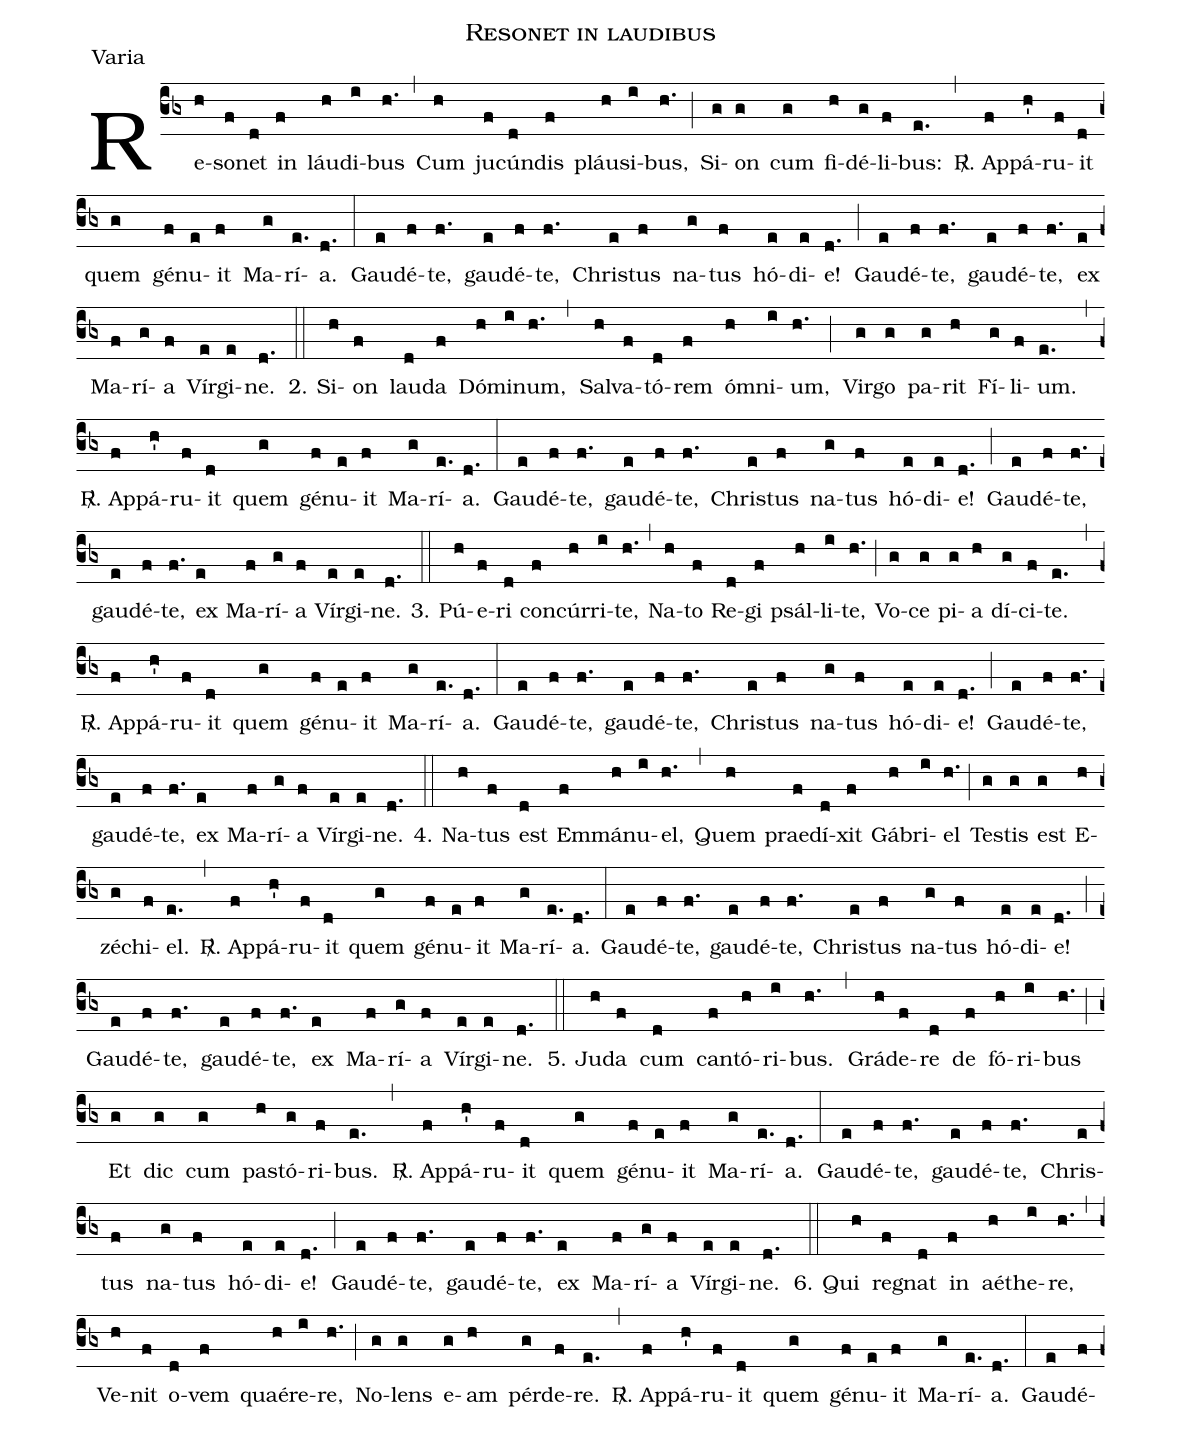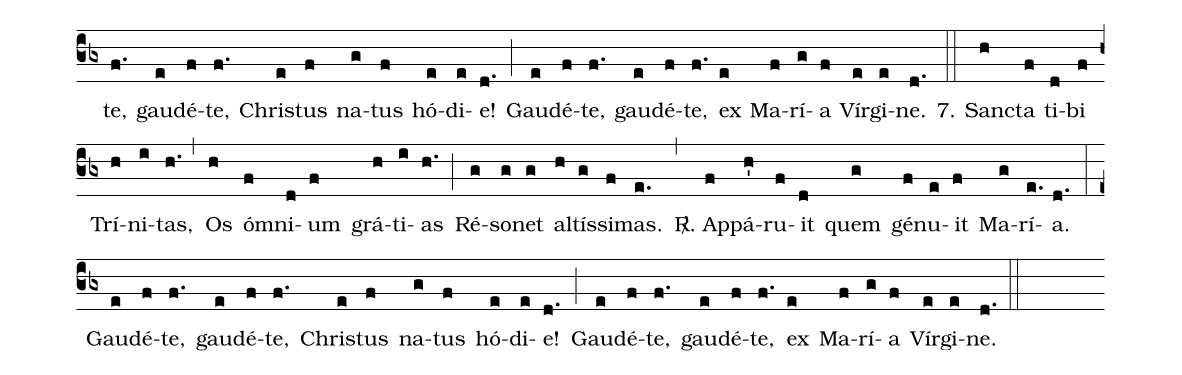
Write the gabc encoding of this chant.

name:Resonet in laudibus;
office-part:Varia;
%%
(cb3) Re(h)so(f)net(d) in(f) láu(h)di(i)bus(h.) (,)
Cum(h) ju(f)cún(d)dis(f) pláu(h)si(i)bus,(h.) (;)
Si(g)on(g) cum(g) fi(h)dé(g)li(f)bus:(e.) (,)

<sp>R/</sp>. Ap(f)pá(h')ru(f)it(d) quem(g) gé(f)nu(e)it(f) Ma(g)rí(e.)a.(d.) (:)
Gau(e)dé(f)te,(f.) gau(e)dé(f)te,(f.)
Chris(e)tus(f) na(g)tus(f) hó(e)di(e)e!(d.) (;)
Gau(e)dé(f)te,(f.) gau(e)dé(f)te,(f.)
ex(e) Ma(f)rí(g)a(f) Vír(e)gi(e)ne.(d.) (::)

2. Si(h)on(f) lau(d)da(f) Dó(h)mi(i)num,(h.) (,)
Sal(h)va(f)tó(d)rem(f) óm(h)ni(i)um,(h.) (;)
Vir(g)go(g) pa(g)rit(h) Fí(g)li(f)um.(e.) (,)

<sp>R/</sp>. Ap(f)pá(h')ru(f)it(d) quem(g) gé(f)nu(e)it(f) Ma(g)rí(e.)a.(d.) (:)
Gau(e)dé(f)te,(f.) gau(e)dé(f)te,(f.)
Chris(e)tus(f) na(g)tus(f) hó(e)di(e)e!(d.) (;)
Gau(e)dé(f)te,(f.) gau(e)dé(f)te,(f.)
ex(e) Ma(f)rí(g)a(f) Vír(e)gi(e)ne.(d.) (::)

3. Pú(h)e(f)ri(d) con(f)cúr(h)ri(i)te,(h.) (,)
Na(h)to(f) Re(d)gi(f) psál(h)li(i)te,(h.) (;)
Vo(g)ce(g) pi(g)a(h) dí(g)ci(f)te.(e.) (,)

<sp>R/</sp>. Ap(f)pá(h')ru(f)it(d) quem(g) gé(f)nu(e)it(f) Ma(g)rí(e.)a.(d.) (:)
Gau(e)dé(f)te,(f.) gau(e)dé(f)te,(f.)
Chris(e)tus(f) na(g)tus(f) hó(e)di(e)e!(d.) (;)
Gau(e)dé(f)te,(f.) gau(e)dé(f)te,(f.)
ex(e) Ma(f)rí(g)a(f) Vír(e)gi(e)ne.(d.) (::)

4. Na(h)tus(f) est(d) Em(f)má(h)nu(i)el,(h.) (,)
Quem(h) prae(f)dí(d)xit(f) Gá(h)bri(i)el(h.) (;)
Tes(g)tis(g) est(g) E(h)zé(g)chi(f)el.(e.) (,)

<sp>R/</sp>. Ap(f)pá(h')ru(f)it(d) quem(g) gé(f)nu(e)it(f) Ma(g)rí(e.)a.(d.) (:)
Gau(e)dé(f)te,(f.) gau(e)dé(f)te,(f.)
Chris(e)tus(f) na(g)tus(f) hó(e)di(e)e!(d.) (;)
Gau(e)dé(f)te,(f.) gau(e)dé(f)te,(f.)
ex(e) Ma(f)rí(g)a(f) Vír(e)gi(e)ne.(d.) (::)

5. Ju(h)da(f) cum(d) can(f)tó(h)ri(i)bus.(h.) (,)
Grá(h)de(f)re(d) de(f) fó(h)ri(i)bus(h.) (;)
Et(g) dic(g) cum(g) pas(h)tó(g)ri(f)bus.(e.) (,)

<sp>R/</sp>. Ap(f)pá(h')ru(f)it(d) quem(g) gé(f)nu(e)it(f) Ma(g)rí(e.)a.(d.) (:)
Gau(e)dé(f)te,(f.) gau(e)dé(f)te,(f.)
Chris(e)tus(f) na(g)tus(f) hó(e)di(e)e!(d.) (;)
Gau(e)dé(f)te,(f.) gau(e)dé(f)te,(f.)
ex(e) Ma(f)rí(g)a(f) Vír(e)gi(e)ne.(d.) (::)

6. Qui(h) re(f)gnat(d) in(f) aé(h)the(i)re,(h.) (,)
Ve(h)nit(f) o(d)vem(f) quaé(h)re(i)re,(h.) (;)
No(g)lens(g) e(g)am(h) pér(g)de(f)re.(e.) (,)

<sp>R/</sp>. Ap(f)pá(h')ru(f)it(d) quem(g) gé(f)nu(e)it(f) Ma(g)rí(e.)a.(d.) (:)
Gau(e)dé(f)te,(f.) gau(e)dé(f)te,(f.)
Chris(e)tus(f) na(g)tus(f) hó(e)di(e)e!(d.) (;)
Gau(e)dé(f)te,(f.) gau(e)dé(f)te,(f.)
ex(e) Ma(f)rí(g)a(f) Vír(e)gi(e)ne.(d.) (::)

7. San(h)cta(f) ti(d)bi(f) Trí(h)ni(i)tas,(h.) (,)
Os(h) óm(f)ni(d)um(f) grá(h)ti(i)as(h.) (;)
Ré(g)so(g)net(g) al(h)tís(g)si(f)mas.(e.) (,)

<sp>R/</sp>. Ap(f)pá(h')ru(f)it(d) quem(g) gé(f)nu(e)it(f) Ma(g)rí(e.)a.(d.) (:)
Gau(e)dé(f)te,(f.) gau(e)dé(f)te,(f.)
Chris(e)tus(f) na(g)tus(f) hó(e)di(e)e!(d.) (;)
Gau(e)dé(f)te,(f.) gau(e)dé(f)te,(f.)
ex(e) Ma(f)rí(g)a(f) Vír(e)gi(e)ne.(d.) (::)
